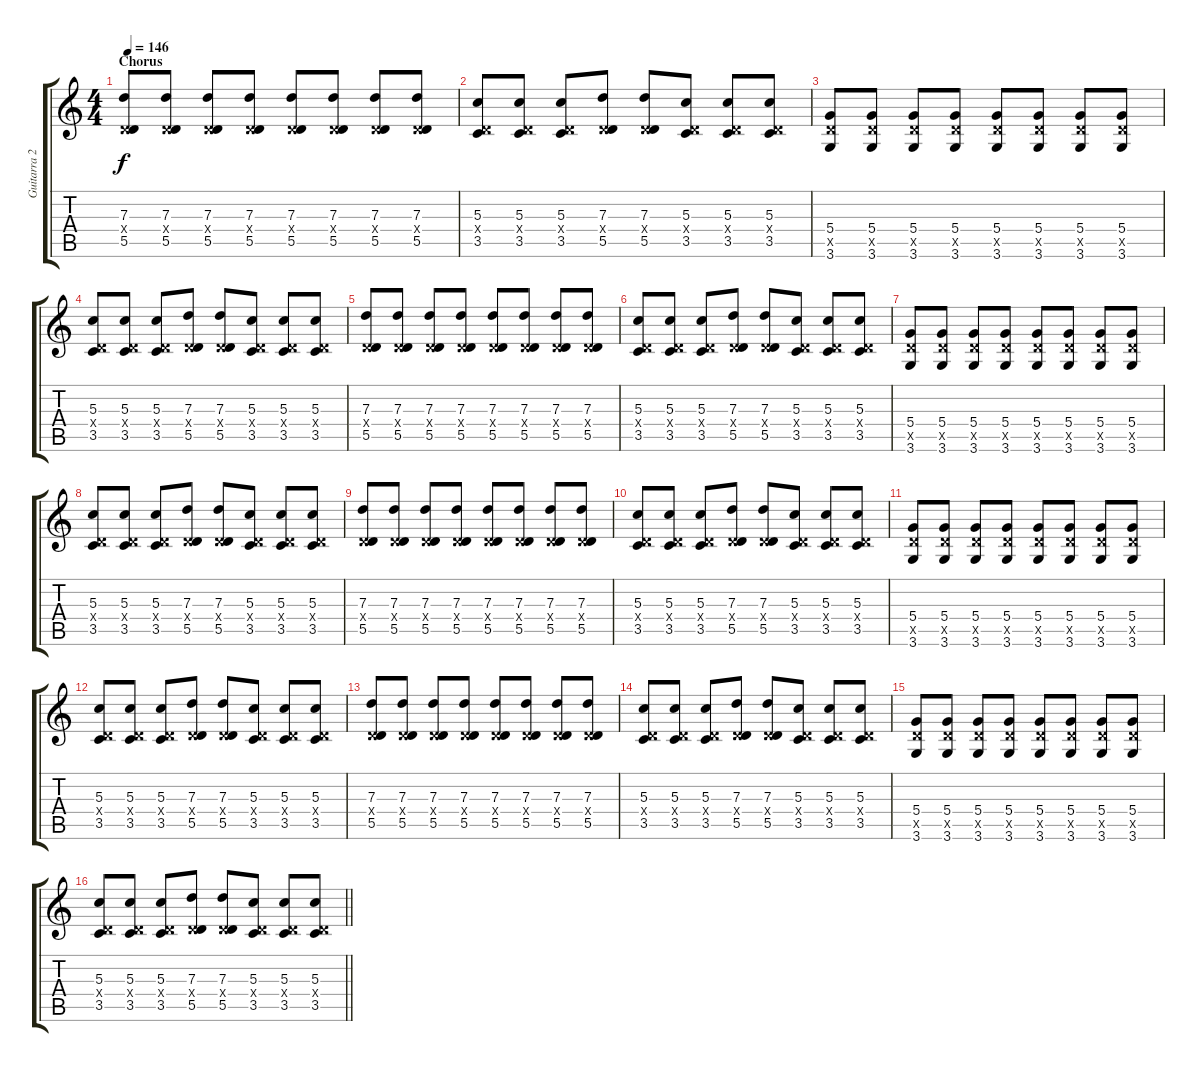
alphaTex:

\track ("Guitarra 2 - Erik" "Guitarra 2") {instrument overdrivenguitar}
\staff {score tabs}
\tuning (E4 B3 G3 D3 A2 E2) {hide}
\ts (4 4)
\section ("" "Chorus")
\tempo 146
\clef g2
\ks c
(7.3 0.4{x} 5.5).8{dy f} (7.3 0.4{x} 5.5).8 (7.3 0.4{x} 5.5).8 (7.3 0.4{x} 5.5).8 (7.3 0.4{x} 5.5).8 (7.3 0.4{x} 5.5).8 (7.3 0.4{x} 5.5).8 (7.3 0.4{x} 5.5).8 |
(5.3 0.4{x} 3.5).8 (5.3 0.4{x} 3.5).8 (5.3 0.4{x} 3.5).8 (7.3 0.4{x} 5.5).8 (7.3 0.4{x} 5.5).8 (5.3 0.4{x} 3.5).8 (5.3 0.4{x} 3.5).8 (5.3 0.4{x} 3.5).8 |
(5.4 5.5{x} 3.6).8 (5.4 5.5{x} 3.6).8 (5.4 5.5{x} 3.6).8 (5.4 5.5{x} 3.6).8 (5.4 5.5{x} 3.6).8 (5.4 5.5{x} 3.6).8 (5.4 5.5{x} 3.6).8 (5.4 5.5{x} 3.6).8 |
(5.3 0.4{x} 3.5).8 (5.3 0.4{x} 3.5).8 (5.3 0.4{x} 3.5).8 (7.3 0.4{x} 5.5).8 (7.3 0.4{x} 5.5).8 (5.3 0.4{x} 3.5).8 (5.3 0.4{x} 3.5).8 (5.3 0.4{x} 3.5).8 |
(7.3 0.4{x} 5.5).8 (7.3 0.4{x} 5.5).8 (7.3 0.4{x} 5.5).8 (7.3 0.4{x} 5.5).8 (7.3 0.4{x} 5.5).8 (7.3 0.4{x} 5.5).8 (7.3 0.4{x} 5.5).8 (7.3 0.4{x} 5.5).8 |
(5.3 0.4{x} 3.5).8 (5.3 0.4{x} 3.5).8 (5.3 0.4{x} 3.5).8 (7.3 0.4{x} 5.5).8 (7.3 0.4{x} 5.5).8 (5.3 0.4{x} 3.5).8 (5.3 0.4{x} 3.5).8 (5.3 0.4{x} 3.5).8 |
(5.4 5.5{x} 3.6).8 (5.4 5.5{x} 3.6).8 (5.4 5.5{x} 3.6).8 (5.4 5.5{x} 3.6).8 (5.4 5.5{x} 3.6).8 (5.4 5.5{x} 3.6).8 (5.4 5.5{x} 3.6).8 (5.4 5.5{x} 3.6).8 |
(5.3 0.4{x} 3.5).8 (5.3 0.4{x} 3.5).8 (5.3 0.4{x} 3.5).8 (7.3 0.4{x} 5.5).8 (7.3 0.4{x} 5.5).8 (5.3 0.4{x} 3.5).8 (5.3 0.4{x} 3.5).8 (5.3 0.4{x} 3.5).8 |
(7.3 0.4{x} 5.5).8 (7.3 0.4{x} 5.5).8 (7.3 0.4{x} 5.5).8 (7.3 0.4{x} 5.5).8 (7.3 0.4{x} 5.5).8 (7.3 0.4{x} 5.5).8 (7.3 0.4{x} 5.5).8 (7.3 0.4{x} 5.5).8 |
(5.3 0.4{x} 3.5).8 (5.3 0.4{x} 3.5).8 (5.3 0.4{x} 3.5).8 (7.3 0.4{x} 5.5).8 (7.3 0.4{x} 5.5).8 (5.3 0.4{x} 3.5).8 (5.3 0.4{x} 3.5).8 (5.3 0.4{x} 3.5).8 |
(5.4 5.5{x} 3.6).8 (5.4 5.5{x} 3.6).8 (5.4 5.5{x} 3.6).8 (5.4 5.5{x} 3.6).8 (5.4 5.5{x} 3.6).8 (5.4 5.5{x} 3.6).8 (5.4 5.5{x} 3.6).8 (5.4 5.5{x} 3.6).8 |
(5.3 0.4{x} 3.5).8 (5.3 0.4{x} 3.5).8 (5.3 0.4{x} 3.5).8 (7.3 0.4{x} 5.5).8 (7.3 0.4{x} 5.5).8 (5.3 0.4{x} 3.5).8 (5.3 0.4{x} 3.5).8 (5.3 0.4{x} 3.5).8 |
(7.3 0.4{x} 5.5).8 (7.3 0.4{x} 5.5).8 (7.3 0.4{x} 5.5).8 (7.3 0.4{x} 5.5).8 (7.3 0.4{x} 5.5).8 (7.3 0.4{x} 5.5).8 (7.3 0.4{x} 5.5).8 (7.3 0.4{x} 5.5).8 |
(5.3 0.4{x} 3.5).8 (5.3 0.4{x} 3.5).8 (5.3 0.4{x} 3.5).8 (7.3 0.4{x} 5.5).8 (7.3 0.4{x} 5.5).8 (5.3 0.4{x} 3.5).8 (5.3 0.4{x} 3.5).8 (5.3 0.4{x} 3.5).8 |
(5.4 5.5{x} 3.6).8 (5.4 5.5{x} 3.6).8 (5.4 5.5{x} 3.6).8 (5.4 5.5{x} 3.6).8 (5.4 5.5{x} 3.6).8 (5.4 5.5{x} 3.6).8 (5.4 5.5{x} 3.6).8 (5.4 5.5{x} 3.6).8 |
\barLineRight lightlight
(5.3 0.4{x} 3.5).8 (5.3 0.4{x} 3.5).8 (5.3 0.4{x} 3.5).8 (7.3 0.4{x} 5.5).8 (7.3 0.4{x} 5.5).8 (5.3 0.4{x} 3.5).8 (5.3 0.4{x} 3.5).8 (5.3 0.4{x} 3.5).8
